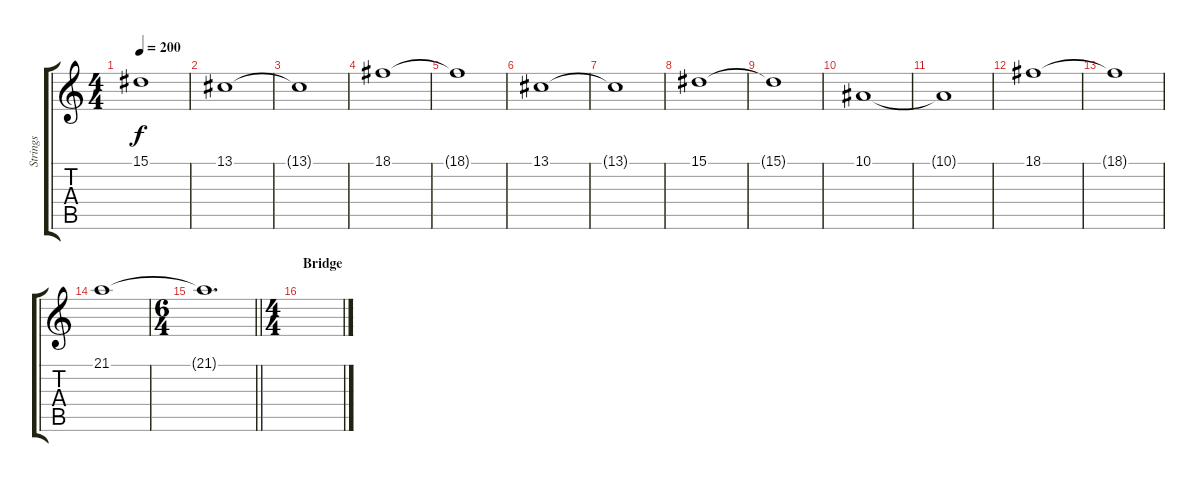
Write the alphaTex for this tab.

\track ("Strings" "Strings") {instrument stringensemble1}
\staff {score tabs}
\tuning (C4 G3 Eb3 Bb2 F2 C2) {hide}
\ts (4 4)
\tempo 200
\clef g2
\ks c
15.1{t}.1{dy f} |
13.1.1 |
13.1{t}.1 |
18.1.1 |
18.1{t}.1 |
13.1.1 |
13.1{t}.1 |
15.1.1 |
15.1{t}.1 |
10.1.1 |
10.1{t}.1 |
18.1.1 |
18.1{t}.1 |
21.1.1 |
\ts (6 4)
\barLineRight lightlight
21.1{t}.1{d} |
\ts (4 4)
\section ("" "Bridge")
